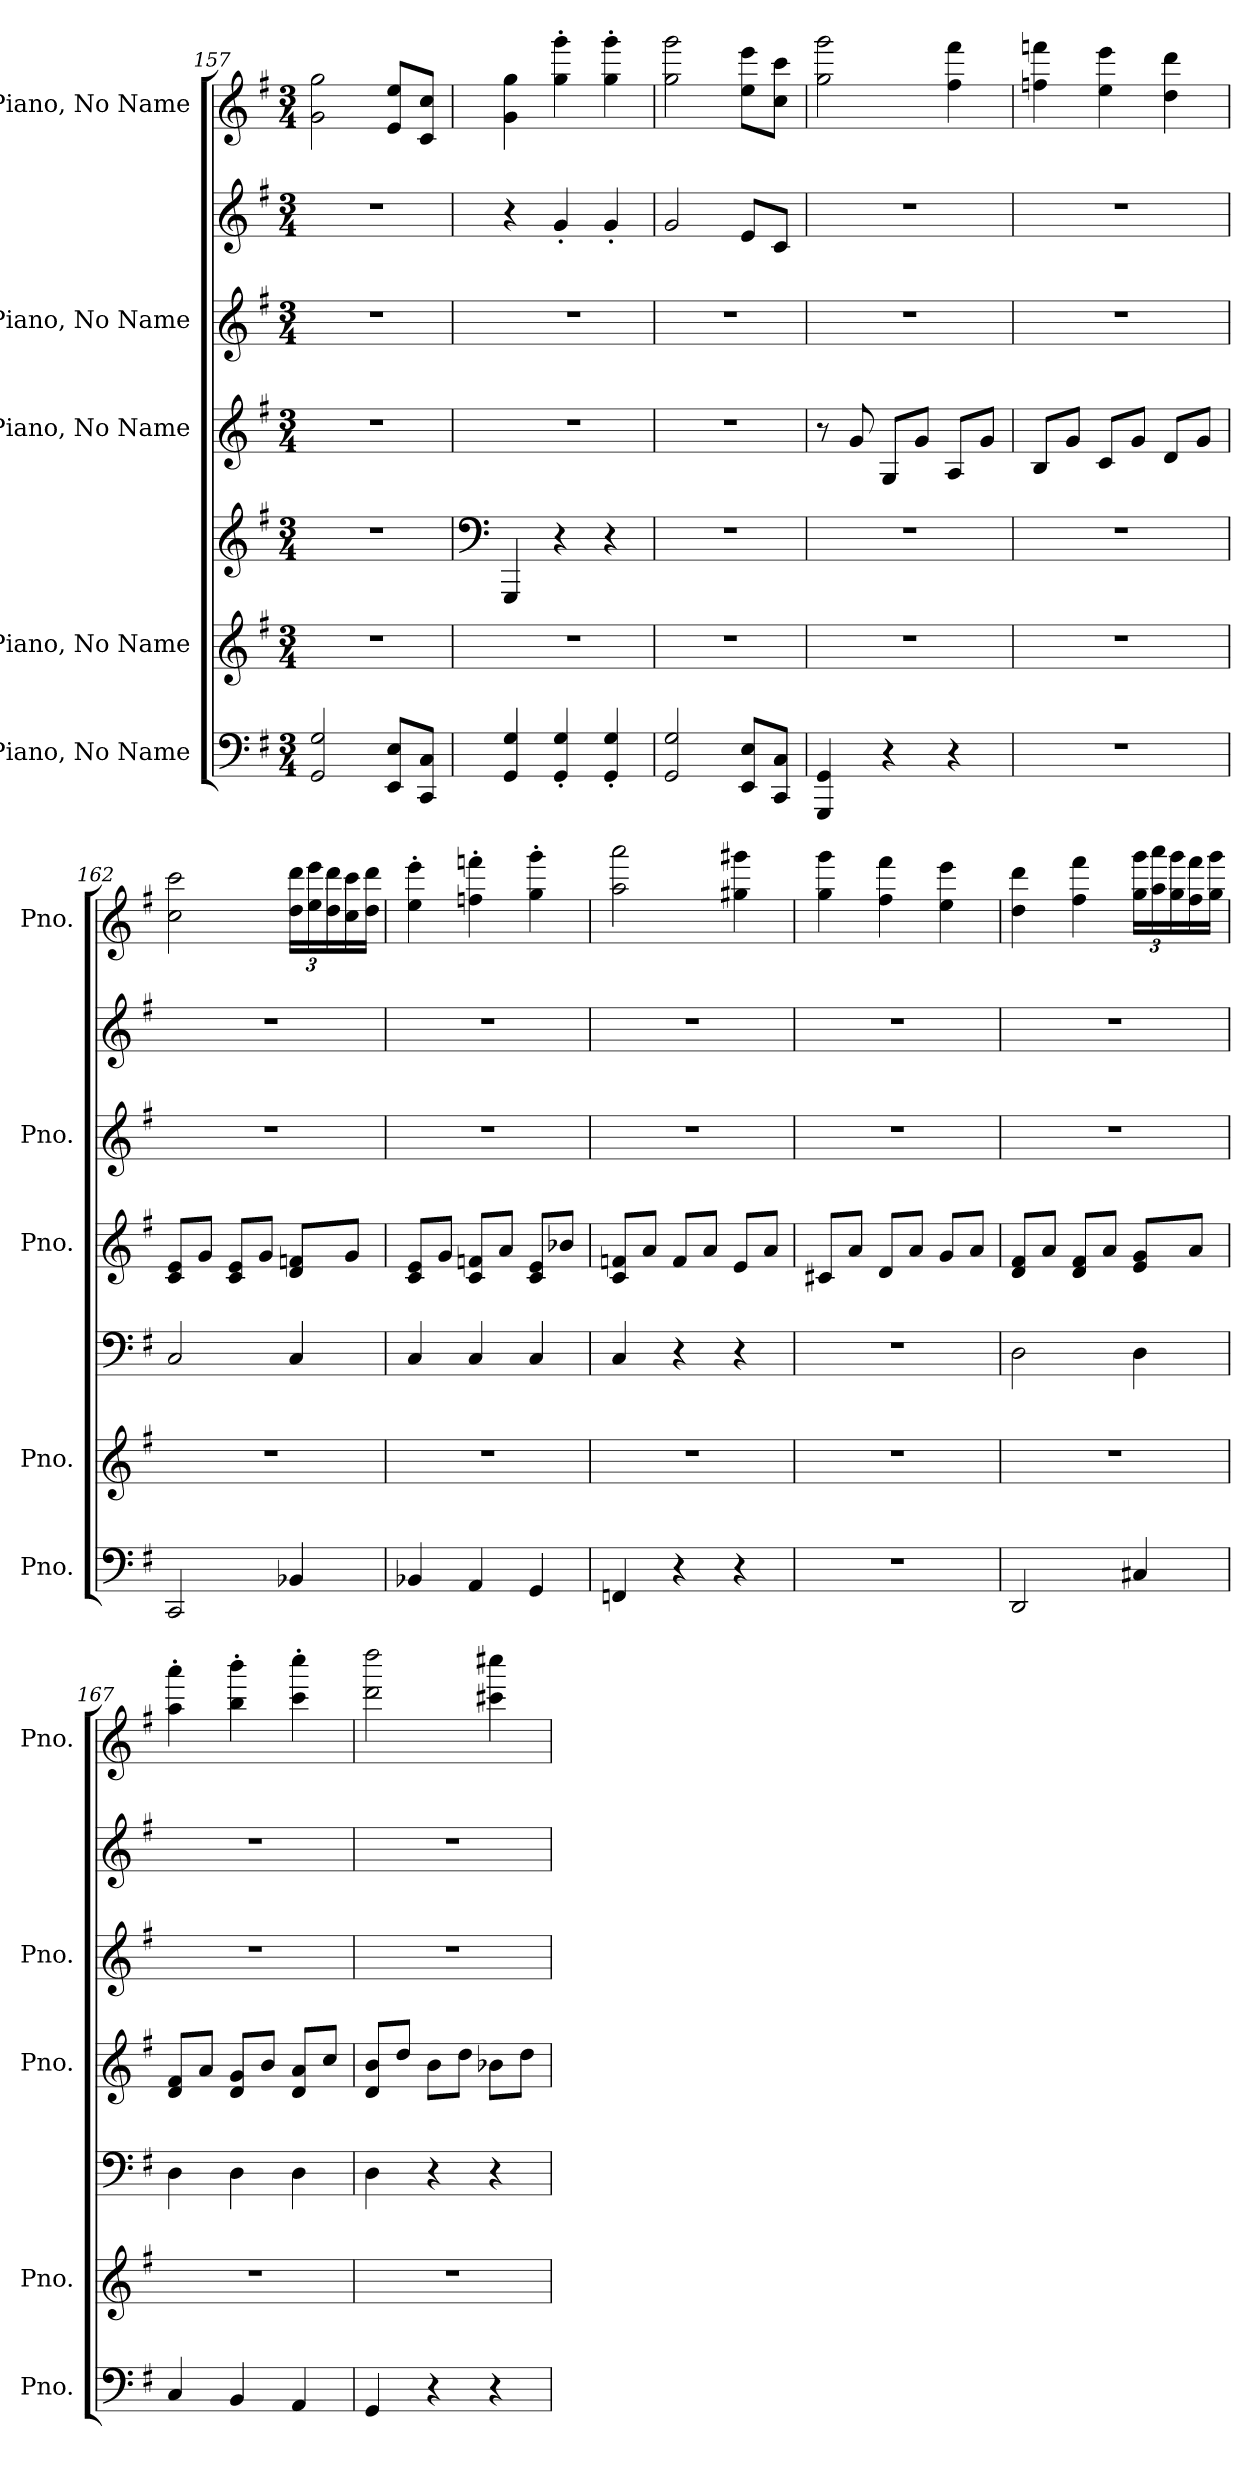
**kern	**kern	**kern	**kern	**kern	**kern	**kern
*part5	*part4	*part4	*part3	*part2	*part2	*part1
*staff7	*staff6	*staff5	*staff4	*staff3	*staff2	*staff1
*I"Piano, No Name	*I"Piano, No Name	*	*I"Piano, No Name	*I"Piano, No Name	*	*I"Piano, No Name
*I'Pno.	*I'Pno.	*	*I'Pno.	*I'Pno.	*	*I'Pno.
*clefF4	*clefG2	*clefG2	*clefG2	*clefG2	*clefG2	*clefG2
*k[f#]	*k[f#]	*k[f#]	*k[f#]	*k[f#]	*k[f#]	*k[f#]
*M3/4	*M3/4	*M3/4	*M3/4	*M3/4	*M3/4	*M3/4
=157	=157	=157	=157	=157	=157	=157
2GG/ 2G/	2.r	2.r	2.r	2.r	2.r	2g\ 2gg\
8EE/ 8E/L	.	.	.	.	.	8e/ 8ee/L
8CC/ 8C/J	.	.	.	.	.	8c/ 8cc/J
=158	=158	=158	=158	=158	=158	=158
*	*	*clefF4	*	*	*	*
4GG/ 4G/	2.r	4GGG/	2.r	2.r	4r	4g\ 4gg\
4GG/' 4G/'	.	4r	.	.	4g'/	4gg\' 4ggg\'
4GG/' 4G/'	.	4r	.	.	4g'/	4gg\' 4ggg\'
=159	=159	=159	=159	=159	=159	=159
2GG/ 2G/	2.r	2.r	2.r	2.r	2g/	2gg\ 2ggg\
8EE/ 8E/L	.	.	.	.	8e/L	8ee\ 8eee\L
8CC/ 8C/J	.	.	.	.	8c/J	8cc\ 8ccc\J
!!LO:PB:g=z
=160	=160	=160	=160	=160	=160	=160
4GGG/ 4GG/	2.r	2.r	8r	2.r	2.r	2gg\ 2ggg\
.	.	.	8g/	.	.	.
4r	.	.	8G/L	.	.	.
.	.	.	8g/J	.	.	.
4r	.	.	8A/L	.	.	4ff#\ 4fff#\
.	.	.	8g/J	.	.	.
=161	=161	=161	=161	=161	=161	=161
2.r	2.r	2.r	8B/L	2.r	2.r	4ffn\ 4fffn\
.	.	.	8g/J	.	.	.
.	.	.	8c/L	.	.	4ee\ 4eee\
.	.	.	8g/J	.	.	.
.	.	.	8d/L	.	.	4dd\ 4ddd\
.	.	.	8g/J	.	.	.
=162	=162	=162	=162	=162	=162	=162
2CC/	2.r	2C/	8c/ 8e/L	2.r	2.r	2cc\ 2ccc\
.	.	.	8g/J	.	.	.
.	.	.	8c/ 8e/L	.	.	.
.	.	.	8g/J	.	.	.
*	*	*	*	*	*	*Xbrackettup
4BB-X/	.	4C/	8d/ 8fn/L	.	.	24dd\ 24ddd\LL
.	.	.	.	.	.	24ee\ 24eee\
.	.	.	.	.	.	24dd\ 24ddd\
.	.	.	8g/J	.	.	16cc\ 16ccc\
.	.	.	.	.	.	16dd\ 16ddd\JJ
=163	=163	=163	=163	=163	=163	=163
4BB-X/	2.r	4C/	8c/ 8e/L	2.r	2.r	4ee\' 4eee\'
.	.	.	8g/J	.	.	.
4AA/	.	4C/	8c/ 8fn/L	.	.	4ffn\' 4fffn\'
.	.	.	8a/J	.	.	.
4GG/	.	4C/	8c/ 8e/L	.	.	4gg\' 4ggg\'
.	.	.	8b-X/J	.	.	.
=164	=164	=164	=164	=164	=164	=164
4FFn/	2.r	4C/	8c/ 8fn/L	2.r	2.r	2aa\ 2aaa\
.	.	.	8a/J	.	.	.
4r	.	4r	8f/L	.	.	.
.	.	.	8a/J	.	.	.
4r	.	4r	8e/L	.	.	4gg#X\ 4ggg#X\
.	.	.	8a/J	.	.	.
!!LO:PB:g=z
=165	=165	=165	=165	=165	=165	=165
2.r	2.r	2.r	8c#X/L	2.r	2.r	4gg\ 4ggg\
.	.	.	8a/J	.	.	.
.	.	.	8d/L	.	.	4ff#\ 4fff#\
.	.	.	8a/J	.	.	.
.	.	.	8g/L	.	.	4ee\ 4eee\
.	.	.	8a/J	.	.	.
=166	=166	=166	=166	=166	=166	=166
2DD/	2.r	2D\	8d/ 8f#/L	2.r	2.r	4dd\ 4ddd\
.	.	.	8a/J	.	.	.
.	.	.	8d/ 8f#/L	.	.	4ff#\ 4fff#\
.	.	.	8a/J	.	.	.
4C#X/	.	4D\	8e/ 8g/L	.	.	24gg\ 24ggg\LL
.	.	.	.	.	.	24aa\ 24aaa\
.	.	.	.	.	.	24gg\ 24ggg\
.	.	.	8a/J	.	.	16ff#\ 16fff#\
.	.	.	.	.	.	16gg\ 16ggg\JJ
=167	=167	=167	=167	=167	=167	=167
4C/	2.r	4D\	8d/ 8f#/L	2.r	2.r	4aa\' 4aaa\'
.	.	.	8a/J	.	.	.
4BB/	.	4D\	8d/ 8g/L	.	.	4bb\' 4bbb\'
.	.	.	8b/J	.	.	.
4AA/	.	4D\	8d/ 8a/L	.	.	4ccc\' 4cccc\'
.	.	.	8cc/J	.	.	.
=168	=168	=168	=168	=168	=168	=168
4GG/	2.r	4D\	8d/ 8b/L	2.r	2.r	2ddd\ 2dddd\
.	.	.	8dd/J	.	.	.
4r	.	4r	8b\L	.	.	.
.	.	.	8dd\J	.	.	.
4r	.	4r	8b-X\L	.	.	4ccc#X\ 4cccc#X\
.	.	.	8dd\J	.	.	.
=	=	=	=	=	=	=
*-	*-	*-	*-	*-	*-	*-
